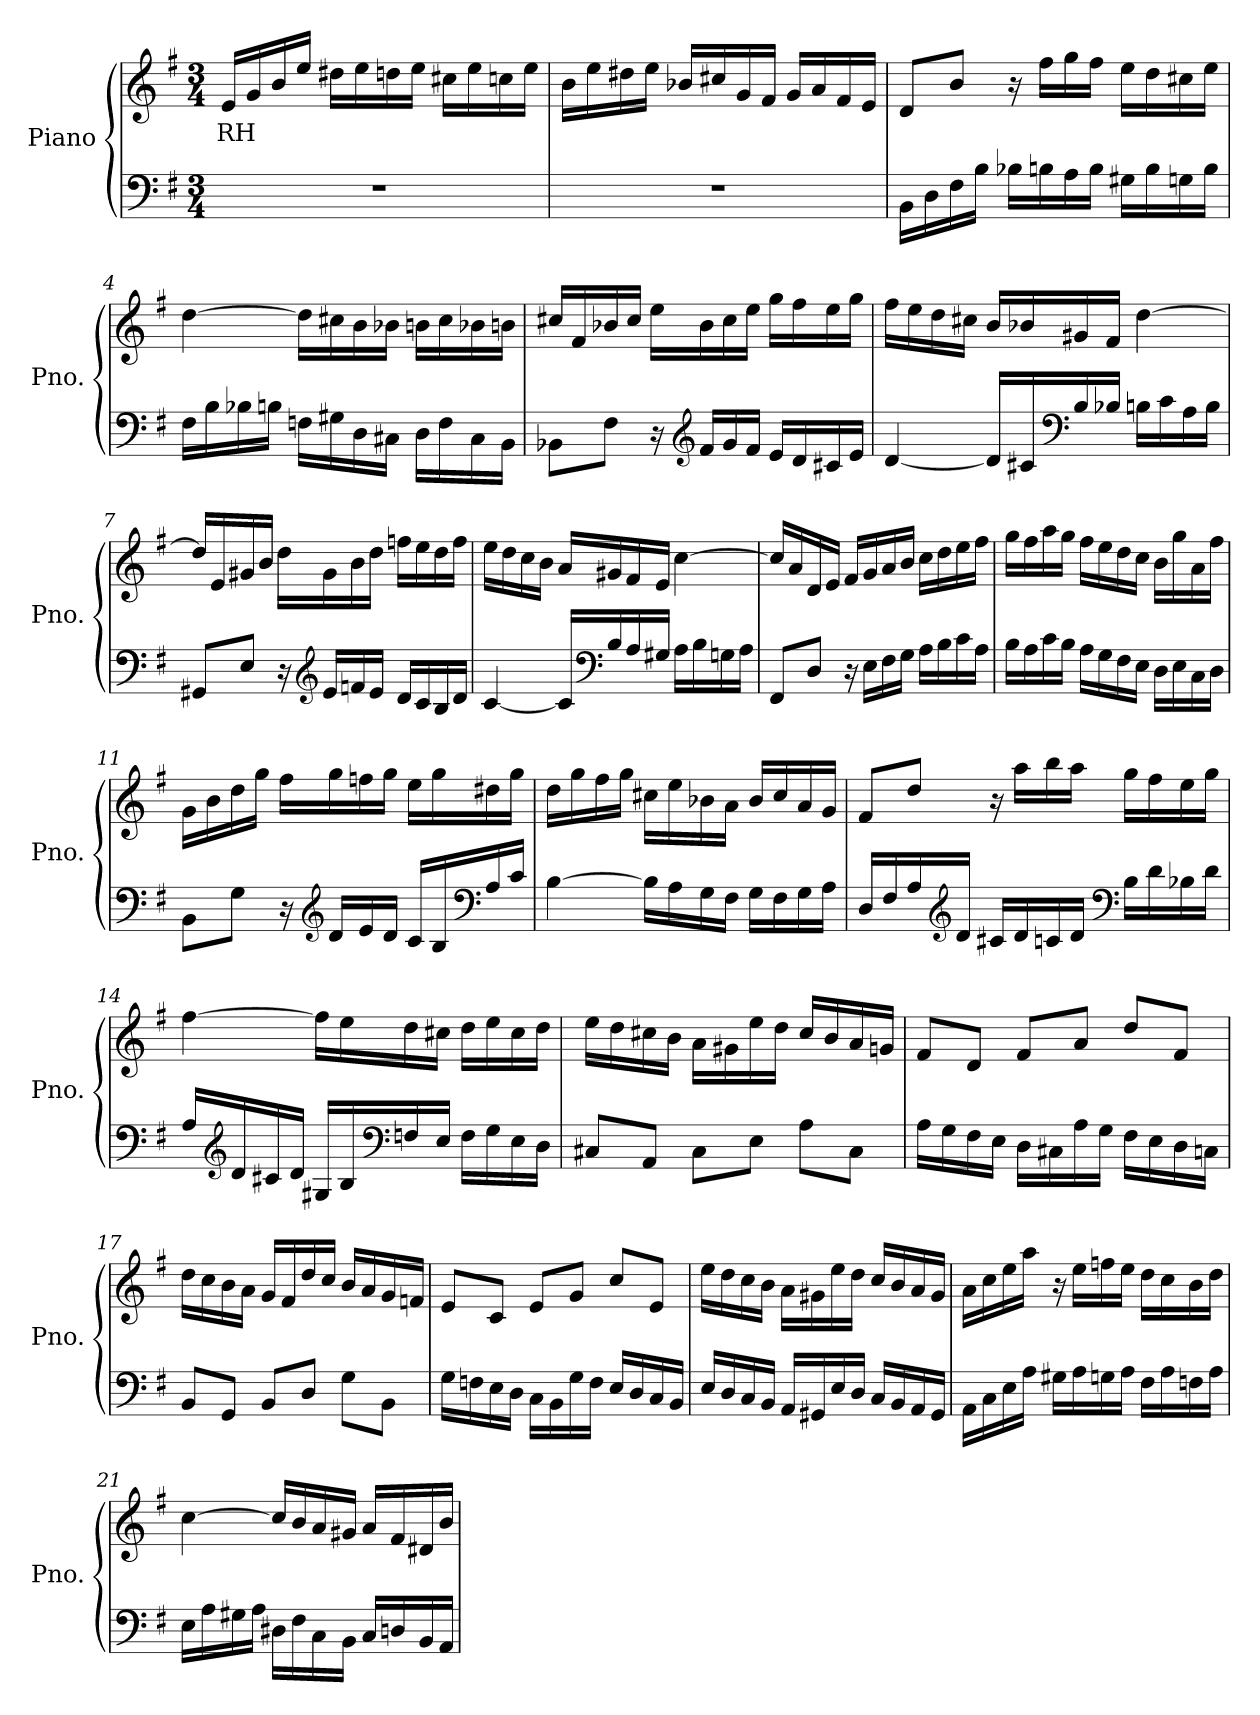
**kern	**kern	**text
*part2	*part1	*part1
*staff2	*staff1	*staff1
*I"Piano	*I"Piano	*
*I'Pno.	*I'Pno.	*
*clefF4	*clefG2	*
*k[f#]	*k[f#]	*
*M3/4	*M3/4	*
*MM70	*MM70	*
=1	=1	=1
!	!	!LO:LY:b
2.r	16e/LL	RH
.	16g/	.
.	16b/	.
.	16ee/JJ	.
.	16dd#X\LL	.
.	16ee\	.
.	16ddn\	.
.	16ee\JJ	.
.	16cc#X\LL	.
.	16ee\	.
.	16ccn\	.
.	16ee\JJ	.
=2	=2	=2
2.r	16b\LL	.
.	16ee\	.
.	16dd#X\	.
.	16ee\JJ	.
.	16b-X/LL	.
.	16cc#X/	.
.	16g/	.
.	16f#/JJ	.
.	16g/LL	.
.	16a/	.
.	16f#/	.
.	16e/JJ	.
!!LO:LB:g=z
=3	=3	=3
16BB\LL	8d/L	.
16D\	.	.
16F#\	8b/J	.
16B\JJ	.	.
16B-X\LL	16r	.
16Bn\	16ff#\LL	.
16A\	16gg\	.
16B\JJ	16ff#\JJ	.
16G#X\LL	16ee\LL	.
16B\	16dd\	.
16Gn\	16cc#X\	.
16B\JJ	16ee\JJ	.
=4	=4	=4
16F#\LL	[4dd\	.
16B\	.	.
16B-X\	.	.
16Bn\JJ	.	.
16Fn\LL	16dd\LL]	.
16G#X\	16cc#X\	.
16D\	16b\	.
16C#X\JJ	16b-X\JJ	.
16D\LL	16bn\LL	.
16F\	16cc#\	.
16C#\	16b-X\	.
16BB\JJ	16bn\JJ	.
!!LO:LB:g=z
=5	=5	=5
8BB-X\L	16cc#X/LL	.
.	16f#/	.
8F#\J	16b-X/	.
.	16cc#/JJ	.
16r	16ee\LL	.
*clefG2	*	*
16f#/LL	16b-\	.
16g/	16cc#\	.
16f#/JJ	16ee\JJ	.
16e/LL	16gg\LL	.
16d/	16ff#\	.
16c#X/	16ee\	.
16e/JJ	16gg\JJ	.
=6	=6	=6
[4d/	16ff#\LL	.
.	16ee\	.
.	16dd\	.
.	16cc#X\JJ	.
16d/LL]	16b/LL	.
16c#X/	16b-X/	.
*clefF4	*	*
16B/	16g#X/	.
16B-X/JJ	16f#/JJ	.
16Bn\LL	[4dd\	.
16c#\	.	.
16A\	.	.
16B\JJ	.	.
!!LO:LB:g=z
=7	=7	=7
8GG#X/L	16dd/LL]	.
.	16e/	.
8E/J	16g#X/	.
.	16b/JJ	.
16r	16dd\LL	.
*clefG2	*	*
16e/LL	16g#\	.
16fn/	16b\	.
16e/JJ	16dd\JJ	.
16d/LL	16ffn\LL	.
16c/	16ee\	.
16B/	16dd\	.
16d/JJ	16ff\JJ	.
=8	=8	=8
[4c/	16ee\LL	.
.	16dd\	.
.	16cc\	.
.	16b\JJ	.
16c/LL]	16a/LL	.
*clefF4	*	*
16B/	16g#X/	.
16A/	16f#/	.
16G#X/JJ	16e/JJ	.
16A\LL	[4cc\	.
16B\	.	.
16Gn\	.	.
16A\JJ	.	.
=9	=9	=9
8FF#/L	16cc/LL]	.
.	16a/	.
8D/J	16d/	.
.	16e/JJ	.
16r	16f#/LL	.
16E\LL	16g/	.
16F#\	16a/	.
16G\JJ	16b/JJ	.
16A\LL	16cc\LL	.
16B\	16dd\	.
16c\	16ee\	.
16A\JJ	16ff#\JJ	.
!!LO:LB:g=z
=10	=10	=10
16B\LL	16gg\LL	.
16A\	16ff#\	.
16c\	16aa\	.
16B\JJ	16gg\JJ	.
16A\LL	16ff#\LL	.
16G\	16ee\	.
16F#\	16dd\	.
16E\JJ	16cc\JJ	.
16D\LL	16b\LL	.
16E\	16gg\	.
16C\	16a\	.
16D\JJ	16ff#\JJ	.
=11	=11	=11
8BB\L	16g\LL	.
.	16b\	.
8G\J	16dd\	.
.	16gg\JJ	.
16r	16ff#\LL	.
*clefG2	*	*
16d/LL	16gg\	.
16e/	16ffn\	.
16d/JJ	16gg\JJ	.
16c/LL	16ee\LL	.
16B/	16gg\	.
*clefF4	*	*
16A/	16dd#X\	.
16c/JJ	16gg\JJ	.
=12	=12	=12
[4B\	16dd\LL	.
.	16gg\	.
.	16ff#\	.
.	16gg\JJ	.
16B\LL]	16cc#X\LL	.
16A\	16ee\	.
16G\	16b-X\	.
16F#\JJ	16a\JJ	.
16G\LL	16b-/LL	.
16F#\	16cc#/	.
16G\	16a/	.
16A\JJ	16g/JJ	.
!!LO:LB:g=z
=13	=13	=13
16D/LL	8f#/L	.
16F#/	.	.
16A/	8dd/J	.
*clefG2	*	*
16d/JJ	.	.
16c#X/LL	16r	.
16d/	16aa\LL	.
16cn/	16bb\	.
16d/JJ	16aa\JJ	.
*clefF4	*	*
16B\LL	16gg\LL	.
16d\	16ff#\	.
16B-X\	16ee\	.
16d\JJ	16gg\JJ	.
=14	=14	=14
16A/LL	[4ff#\	.
*clefG2	*	*
16d/	.	.
16c#X/	.	.
16d/JJ	.	.
16G#X/LL	16ff#\LL]	.
16B/	16ee\	.
*clefF4	*	*
16Fn/	16dd\	.
16E/JJ	16cc#X\JJ	.
16F\LL	16dd\LL	.
16G#\	16ee\	.
16E\	16cc#\	.
16D\JJ	16dd\JJ	.
!!LO:PB:g=z
=15	=15	=15
8C#X/L	16ee\LL	.
.	16dd\	.
8AA/J	16cc#X\	.
.	16b\JJ	.
8C#\L	16a\LL	.
.	16g#X\	.
8E\J	16ee\	.
.	16dd\JJ	.
8A\L	16cc#/LL	.
.	16b/	.
8C#\J	16a/	.
.	16gn/JJ	.
=16	=16	=16
16A\LL	8f#/L	.
16G\	.	.
16F#\	8d/J	.
16E\JJ	.	.
16D\LL	8f#/L	.
16C#X\	.	.
16A\	8a/J	.
16G\JJ	.	.
16F#\LL	8dd/L	.
16E\	.	.
16D\	8f#/J	.
16Cn\JJ	.	.
=17	=17	=17
8BB/L	16dd\LL	.
.	16cc\	.
8GG/J	16b\	.
.	16a\JJ	.
8BB/L	16g/LL	.
.	16f#/	.
8D/J	16dd/	.
.	16cc/JJ	.
8G\L	16b/LL	.
.	16a/	.
8BB\J	16g/	.
.	16fn/JJ	.
!!LO:LB:g=z
=18	=18	=18
16G\LL	8e/L	.
16Fn\	.	.
16E\	8c/J	.
16D\JJ	.	.
16C\LL	8e/L	.
16BB\	.	.
16G\	8g/J	.
16F\JJ	.	.
16E/LL	8cc/L	.
16D/	.	.
16C/	8e/J	.
16BB/JJ	.	.
=19	=19	=19
16E/LL	16ee\LL	.
16D/	16dd\	.
16C/	16cc\	.
16BB/JJ	16b\JJ	.
16AA/LL	16a\LL	.
16GG#X/	16g#X\	.
16E/	16ee\	.
16D/JJ	16dd\JJ	.
16C/LL	16cc/LL	.
16BB/	16b/	.
16AA/	16a/	.
16GG#/JJ	16g#/JJ	.
=20	=20	=20
16AA\LL	16a\LL	.
16C\	16cc\	.
16E\	16ee\	.
16A\JJ	16aa\JJ	.
16G#X\LL	16r	.
16A\	16ee\LL	.
16Gn\	16ffn\	.
16A\JJ	16ee\JJ	.
16F#\LL	16dd\LL	.
16A\	16cc\	.
16Fn\	16b\	.
16A\JJ	16dd\JJ	.
!!LO:LB:g=z
=21	=21	=21
16E\LL	[4cc\	.
16A\	.	.
16G#X\	.	.
16A\JJ	.	.
16D#X\LL	16cc/LL]	.
16F#\	16b/	.
16C\	16a/	.
16BB\JJ	16g#X/JJ	.
16C/LL	16a/LL	.
16Dn/	16f#/	.
16BB/	16d#X/	.
16AA/JJ	16b/JJ	.
=	=	=
*-	*-	*-
